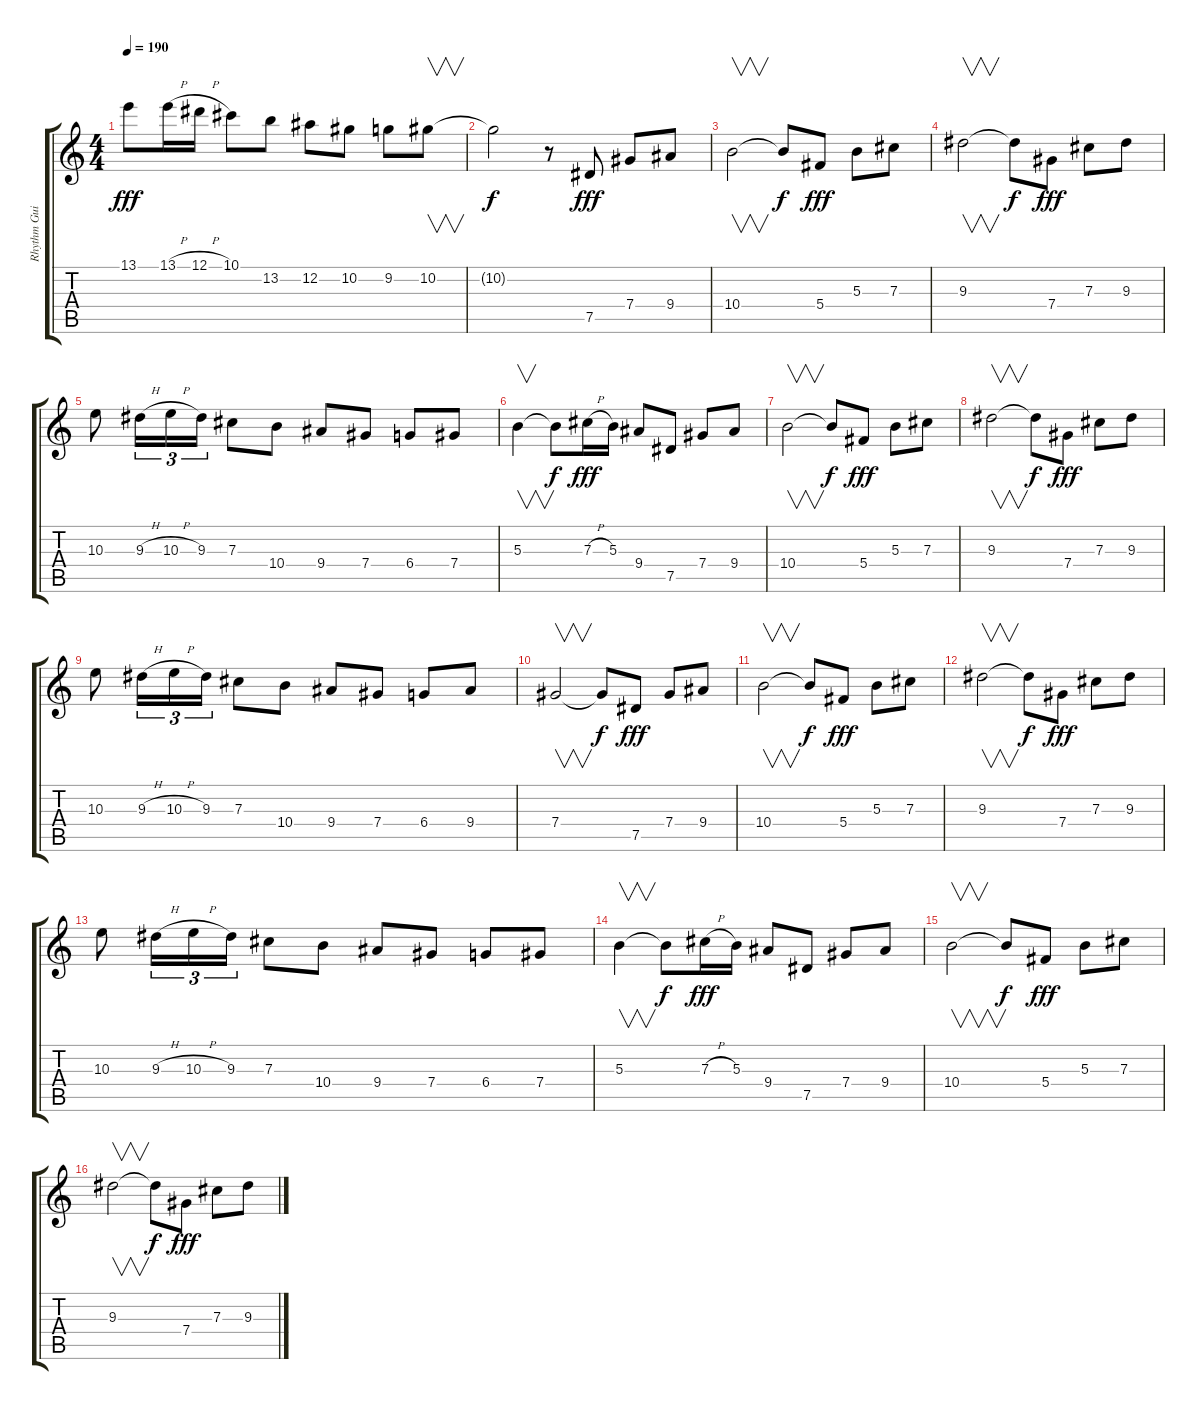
\track ("Rhythm Guitar" "Rhythm Gui") {instrument overdrivenguitar}
\staff {score tabs}
\tuning (Eb4 Bb3 Gb3 Db3 Ab2 Eb2) {hide}
\ts (4 4)
\tempo 190
\clef g2
\ks c
13.1.8{dy fff instrument acousticguitarnylon} 13.1{h}.16 12.1{h}.16 10.1.8 13.2.8 12.2.8 10.2.8 9.2.8 10.2.8{v} |
10.2{t}.2{dy f} r.8 7.5.8{dy fff instrument overdrivenguitar} 7.4.8 9.4.8 |
10.4.2{v} 10.4{t}.8{dy f} 5.4.8{dy fff} 5.3.8 7.3.8 |
9.3.2{v} 9.3{t}.8{dy f} 7.4.8{dy fff} 7.3.8 9.3.8 |
10.3.8 9.3{h}.16{tu (3 2)} 10.3{h}.16{tu (3 2)} 9.3.16{tu (3 2)} 7.3.8 10.4.8 9.4.8 7.4.8 6.4.8 7.4.8 |
5.3.4{v} 5.3{t}.8{dy f} 7.3{h}.16{dy fff} 5.3.16 9.4.8 7.5.8 7.4.8 9.4.8 |
10.4.2{v} 10.4{t}.8{dy f} 5.4.8{dy fff} 5.3.8 7.3.8 |
9.3.2{v} 9.3{t}.8{dy f} 7.4.8{dy fff} 7.3.8 9.3.8 |
10.3.8 9.3{h}.16{tu (3 2)} 10.3{h}.16{tu (3 2)} 9.3.16{tu (3 2)} 7.3.8 10.4.8 9.4.8 7.4.8 6.4.8 9.4.8 |
7.4.2{v} 7.4{t}.8{dy f} 7.5.8{dy fff} 7.4.8 9.4.8 |
10.4.2{v} 10.4{t}.8{dy f} 5.4.8{dy fff} 5.3.8 7.3.8 |
9.3.2{v} 9.3{t}.8{dy f} 7.4.8{dy fff} 7.3.8 9.3.8 |
10.3.8 9.3{h}.16{tu (3 2)} 10.3{h}.16{tu (3 2)} 9.3.16{tu (3 2)} 7.3.8 10.4.8 9.4.8 7.4.8 6.4.8 7.4.8 |
5.3.4{v} 5.3{t}.8{dy f} 7.3{h}.16{dy fff} 5.3.16 9.4.8 7.5.8 7.4.8 9.4.8 |
10.4.2{v} 10.4{t}.8{dy f} 5.4.8{dy fff} 5.3.8 7.3.8 |
9.3.2{v} 9.3{t}.8{dy f} 7.4.8{dy fff} 7.3.8 9.3.8
